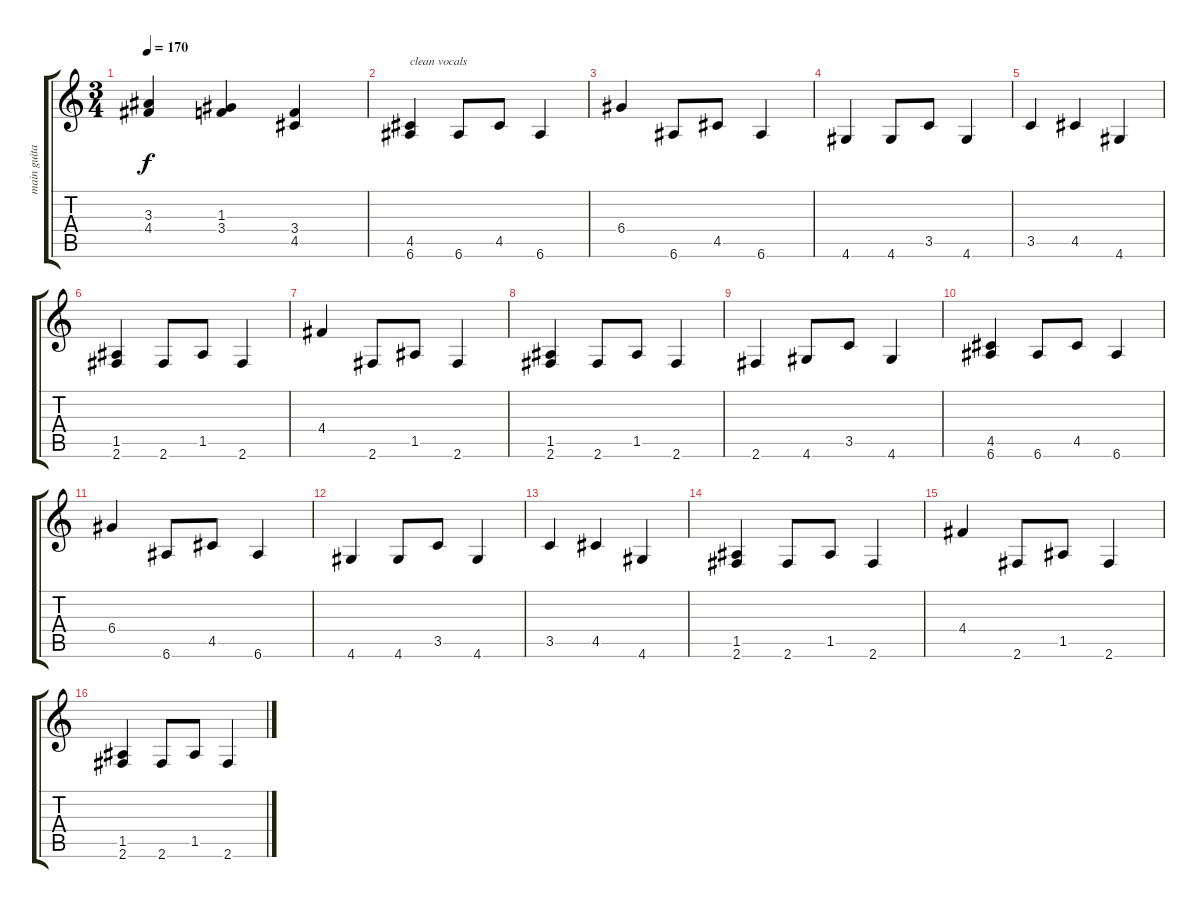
\track ("main guitar" "main guita") {instrument distortionguitar}
\staff {score tabs}
\tuning (E4 B3 G3 D3 A2 E2) {hide}
\ts (3 4)
\tempo 170
\clef g2
\ks c
(3.3 4.4).4{dy f} (1.3 3.4).4 (3.4 4.5).4 |
(4.5 6.6).4{txt "clean vocals"} 6.6.8 4.5.8 6.6.4 |
6.4.4 6.6.8 4.5.8 6.6.4 |
4.6.4 4.6.8 3.5.8 4.6.4 |
3.5.4 4.5.4 4.6.4 |
(1.5 2.6).4 2.6.8 1.5.8 2.6.4 |
4.4.4 2.6.8 1.5.8 2.6.4 |
(1.5 2.6).4 2.6.8 1.5.8 2.6.4 |
2.6.4 4.6.8 3.5.8 4.6.4 |
(4.5 6.6).4 6.6.8 4.5.8 6.6.4 |
6.4.4 6.6.8 4.5.8 6.6.4 |
4.6.4 4.6.8 3.5.8 4.6.4 |
3.5.4 4.5.4 4.6.4 |
(1.5 2.6).4 2.6.8 1.5.8 2.6.4 |
4.4.4 2.6.8 1.5.8 2.6.4 |
(1.5 2.6).4 2.6.8 1.5.8 2.6.4
